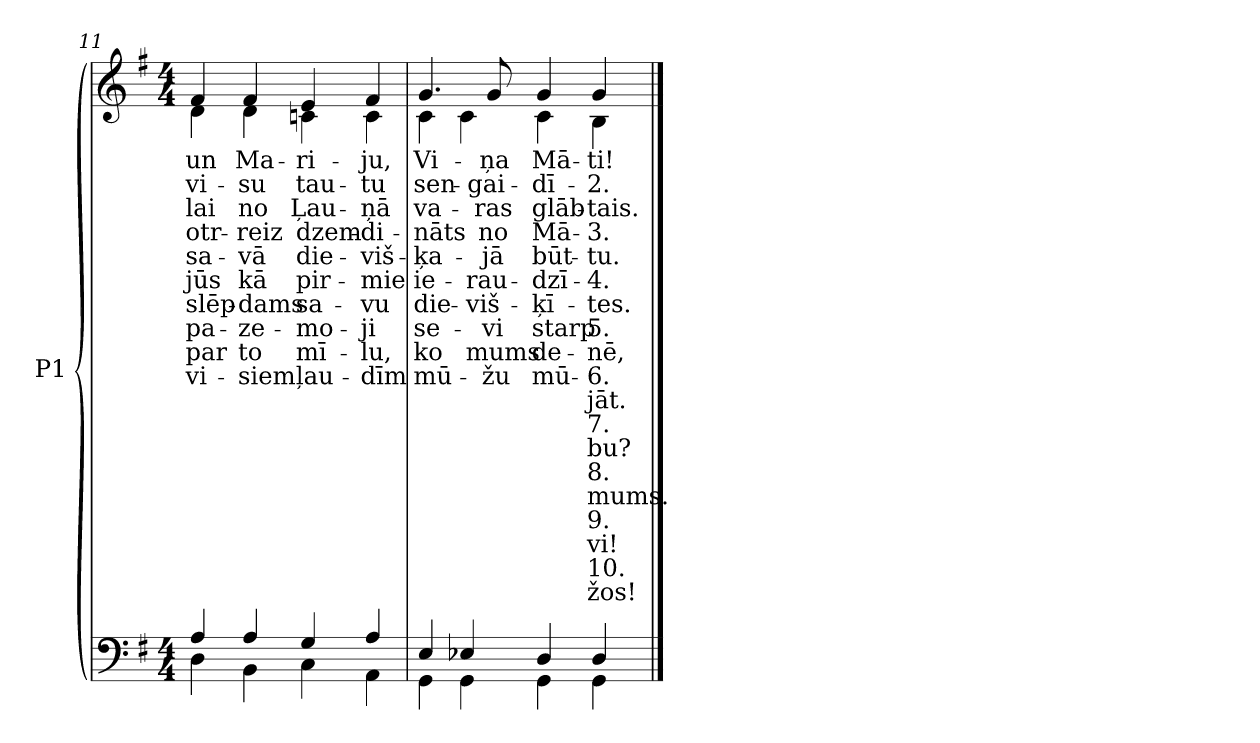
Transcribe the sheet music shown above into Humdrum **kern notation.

**kern	**kern	**text	**text	**text	**text	**text	**text	**text	**text	**text	**text	**text	**text	**text	**text	**text	**text	**text	**text	**text
*part1	*part1	*part1	*part1	*part1	*part1	*part1	*part1	*part1	*part1	*part1	*part1	*part1	*part1	*part1	*part1	*part1	*part1	*part1	*part1	*part1
*staff2	*staff1	*staff1	*staff1	*staff1	*staff1	*staff1	*staff1	*staff1	*staff1	*staff1	*staff1	*staff1	*staff1	*staff1	*staff1	*staff1	*staff1	*staff1	*staff1	*staff1
*I"P1	*	*	*	*	*	*	*	*	*	*	*	*	*	*	*	*	*	*	*	*
*clefF4	*clefG2	*	*	*	*	*	*	*	*	*	*	*	*	*	*	*	*	*	*	*
*k[f#]	*k[f#]	*	*	*	*	*	*	*	*	*	*	*	*	*	*	*	*	*	*	*
*G:	*G:	*	*	*	*	*	*	*	*	*	*	*	*	*	*	*	*	*	*	*
*M4/4	*M4/4	*	*	*	*	*	*	*	*	*	*	*	*	*	*	*	*	*	*	*
=11	=11	=11	=11	=11	=11	=11	=11	=11	=11	=11	=11	=11	=11	=11	=11	=11	=11	=11	=11	=11
*^	*	*	*	*	*	*	*	*	*	*	*	*	*	*	*	*	*	*	*	*
!	!	!	!LO:LY:b:color=#000000	!LO:LY:b:color=#000000	!LO:LY:b:color=#000000	!LO:LY:b:color=#000000	!LO:LY:b:color=#000000	!LO:LY:b:color=#000000	!LO:LY:b:color=#000000	!LO:LY:b:color=#000000	!LO:LY:b:color=#000000	!LO:LY:b:color=#000000	!	!	!	!	!	!	!	!	!
*	*	*^	*	*	*	*	*	*	*	*	*	*	*	*	*	*	*	*	*	*	*
4Ai/	4Di\	4f#i/	4di\	un	vi-	lai	otr-	sa-	jūs	slēp-	-pa-	-par	vi-	.	.	.	.	.	.	.	.	.
!	!	!	!	!LO:LY:b:color=#000000	!LO:LY:b:color=#000000	!LO:LY:b:color=#000000	!LO:LY:b:color=#000000	!LO:LY:b:color=#000000	!LO:LY:b:color=#000000	!LO:LY:b:color=#000000	!LO:LY:b:color=#000000	!LO:LY:b:color=#000000	!LO:LY:b:color=#000000	!	!	!	!	!	!	!	!	!
4Ai/	4BBi\	4f#i/	4di\	Ma-	-su	no	-reiz	-vā	-kā	dams	ze-	-to	siem	.	.	.	.	.	.	.	.	.
!	!	!	!	!LO:LY:b:color=#000000	!LO:LY:b:color=#000000	!LO:LY:b:color=#000000	!LO:LY:b:color=#000000	!LO:LY:b:color=#000000	!LO:LY:b:color=#000000	!LO:LY:b:color=#000000	!LO:LY:b:color=#000000	!LO:LY:b:color=#000000	!LO:LY:b:color=#000000	!	!	!	!	!	!	!	!	!
4Gi/	4Ci\	4ei/	4cni\	-ri-	tau-	Ļau-	dzem-	die-	pir-	-sa-	-mo-	-mī-	-ļau-	.	.	.	.	.	.	.	.	.
!	!	!	!	!LO:LY:b:color=#000000	!LO:LY:b:color=#000000	!LO:LY:b:color=#000000	!LO:LY:b:color=#000000	!LO:LY:b:color=#000000	!LO:LY:b:color=#000000	!LO:LY:b:color=#000000	!LO:LY:b:color=#000000	!LO:LY:b:color=#000000	!LO:LY:b:color=#000000	!	!	!	!	!	!	!	!	!
4Ai/	4AAi\	4f#i/	4ci\	-ju,	-tu	-ņā	-di-	-viš-	-mie	vu	ji	lu,	dīm	.	.	.	.	.	.	.	.	.
=12	=12	=12	=12	=12	=12	=12	=12	=12	=12	=12	=12	=12	=12	=12	=12	=12	=12	=12	=12	=12	=12	=12
!	!	!	!	!LO:LY:b:color=#000000	!LO:LY:b:color=#000000	!LO:LY:b:color=#000000	!LO:LY:b:color=#000000	!LO:LY:b:color=#000000	!LO:LY:b:color=#000000	!LO:LY:b:color=#000000	!LO:LY:b:color=#000000	!LO:LY:b:color=#000000	!LO:LY:b:color=#000000	!	!	!	!	!	!	!	!	!
4Ei/	4GGi\	4.gi/	4ci\	Vi-	sen-	va-	-nāts	-ķa-	ie-	-die-	-se-	-ko	mū-	.	.	.	.	.	.	.	.	.
4E-Xi/	4GGi\	.	4ci\	.	.	.	.	.	.	.	.	.	.	.	.	.	.	.	.	.	.	.
!	!	!	!	!LO:LY:b:color=#000000	!LO:LY:b:color=#000000	!LO:LY:b:color=#000000	!LO:LY:b:color=#000000	!LO:LY:b:color=#000000	!LO:LY:b:color=#000000	!LO:LY:b:color=#000000	!LO:LY:b:color=#000000	!LO:LY:b:color=#000000	!LO:LY:b:color=#000000	!	!	!	!	!	!	!	!	!
.	.	8gi/	.	-ņa	-gai-	-ras	no	-jā	-rau-	-viš-	-vi	mums	žu	.	.	.	.	.	.	.	.	.
!	!	!	!	!LO:LY:b:color=#000000	!LO:LY:b:color=#000000	!LO:LY:b:color=#000000	!LO:LY:b:color=#000000	!LO:LY:b:color=#000000	!LO:LY:b:color=#000000	!LO:LY:b:color=#000000	!LO:LY:b:color=#000000	!LO:LY:b:color=#000000	!LO:LY:b:color=#000000	!	!	!	!	!	!	!	!	!
4Di/	4GGi\	4gi/	4ci\	Mā-	-dī-	glāb-	Mā-	būt-	dzī-	-ķī-	-starp	de-	-mū-	.	.	.	.	.	.	.	.	.
!	!	!	!	!LO:LY:b:color=#000000	!LO:LY:b:color=#000000	!LO:LY:b:color=#000000	!LO:LY:b:color=#000000	!LO:LY:b:color=#000000	!LO:LY:b:color=#000000	!LO:LY:b:color=#000000	!LO:LY:b:color=#000000	!LO:LY:b:color=#000000	!LO:LY:b:color=#000000	!LO:LY:b:color=#000000	!LO:LY:b:color=#000000	!LO:LY:b:color=#000000	!LO:LY:b:color=#000000	!LO:LY:b:color=#000000	!LO:LY:b:color=#000000	!LO:LY:b:color=#000000	!LO:LY:b:color=#000000	!LO:LY:b:color=#000000
4Di/	4GGi\	4gi/	4Bi\	-ti!	2.	-tais.	3.	-tu.	4.	-tes.	5.	-nē,	6.	-jāt.	7.	bu?	8.	mums.	9.	vi!	10.	žos!
*v	*v	*	*	*	*	*	*	*	*	*	*	*	*	*	*	*	*	*	*	*	*	*
*	*v	*v	*	*	*	*	*	*	*	*	*	*	*	*	*	*	*	*	*	*	*
==	==	==	==	==	==	==	==	==	==	==	==	==	==	==	==	==	==	==	==	==
*-	*-	*-	*-	*-	*-	*-	*-	*-	*-	*-	*-	*-	*-	*-	*-	*-	*-	*-	*-	*-
